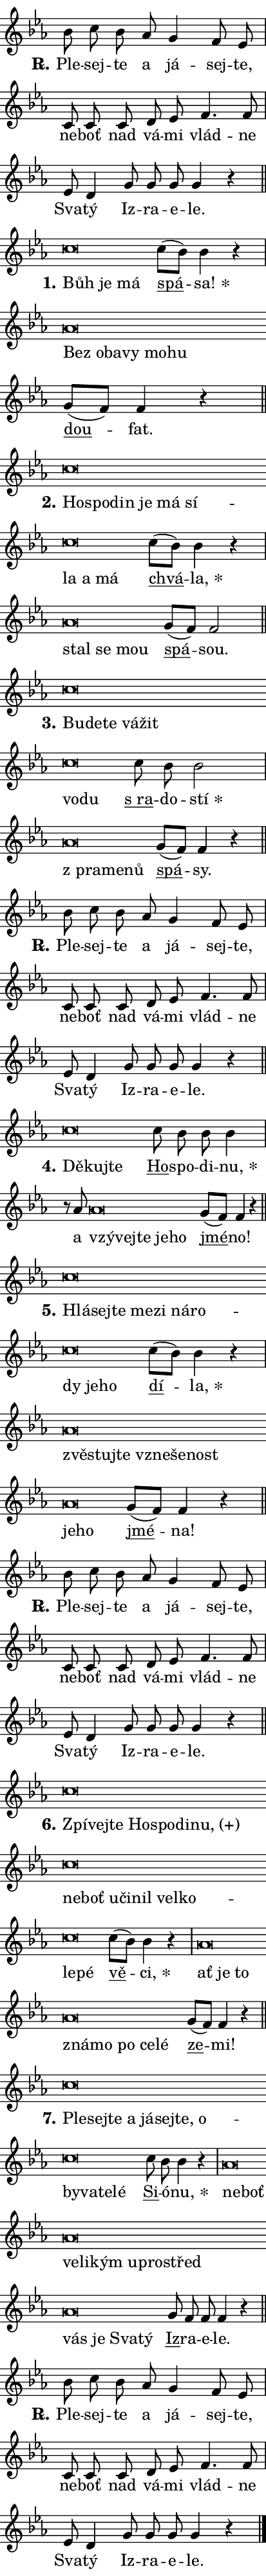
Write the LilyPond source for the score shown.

\version "2.24.0"
\header { tagline = "" }
\paper {
  indent = 0\cm
  top-margin = 0\cm
  right-margin = 0\cm
  bottom-margin = 0\cm
  left-margin = 0\cm
  paper-width = 7\cm
  page-breaking = #ly:one-page-breaking
  system-system-spacing.basic-distance = #11
  score-system-spacing.basic-distance = #11
  ragged-last = ##f
}


%% Author: Thomas Morley
%% https://lists.gnu.org/archive/html/lilypond-user/2020-05/msg00002.html
#(define (line-position grob)
"Returns position of @var[grob} in current system:
   @code{'start}, if at first time-step
   @code{'end}, if at last time-step
   @code{'middle} otherwise
"
  (let* ((col (ly:item-get-column grob))
         (ln (ly:grob-object col 'left-neighbor))
         (rn (ly:grob-object col 'right-neighbor))
         (col-to-check-left (if (ly:grob? ln) ln col))
         (col-to-check-right (if (ly:grob? rn) rn col))
         (break-dir-left
           (and
             (ly:grob-property col-to-check-left 'non-musical #f)
             (ly:item-break-dir col-to-check-left)))
         (break-dir-right
           (and
             (ly:grob-property col-to-check-right 'non-musical #f)
             (ly:item-break-dir col-to-check-right))))
        (cond ((eqv? 1 break-dir-left) 'start)
              ((eqv? -1 break-dir-right) 'end)
              (else 'middle))))

#(define (tranparent-at-line-position vctor)
  (lambda (grob)
  "Relying on @code{line-position} select the relevant enry from @var{vctor}.
Used to determine transparency,"
    (case (line-position grob)
      ((end) (not (vector-ref vctor 0)))
      ((middle) (not (vector-ref vctor 1)))
      ((start) (not (vector-ref vctor 2))))))

noteHeadBreakVisibility =
#(define-music-function (break-visibility)(vector?)
"Makes @code{NoteHead}s transparent relying on @var{break-visibility}"
#{
  \override NoteHead.transparent =
    #(tranparent-at-line-position break-visibility)
#})

#(define delete-ledgers-for-transparent-note-heads
  (lambda (grob)
    "Reads whether a @code{NoteHead} is transparent.
If so this @code{NoteHead} is removed from @code{'note-heads} from
@var{grob}, which is supposed to be @code{LedgerLineSpanner}.
As a result ledgers are not printed for this @code{NoteHead}"
    (let* ((nhds-array (ly:grob-object grob 'note-heads))
           (nhds-list
             (if (ly:grob-array? nhds-array)
                 (ly:grob-array->list nhds-array)
                 '()))
           ;; Relies on the transparent-property being done before
           ;; Staff.LedgerLineSpanner.after-line-breaking is executed.
           ;; This is fragile ...
           (to-keep
             (remove
               (lambda (nhd)
                 (ly:grob-property nhd 'transparent #f))
               nhds-list)))
      ;; TODO find a better method to iterate over grob-arrays, similiar
      ;; to filter/remove etc for lists
      ;; For now rebuilt from scratch
      (set! (ly:grob-object grob 'note-heads)  '())
      (for-each
        (lambda (nhd)
          (ly:pointer-group-interface::add-grob grob 'note-heads nhd))
        to-keep))))

hideNotes = {
  \noteHeadBreakVisibility #begin-of-line-visible
}
unHideNotes = {
  \noteHeadBreakVisibility #all-visible
}

% work-around for resetting accidentals
% https://lilypond.org/doc/v2.23/Documentation/notation/displaying-rhythms#unmetered-music
cadenzaMeasure = {
  \cadenzaOff
  \partial 1024 s1024
  \cadenzaOn
}

#(define-markup-command (accent layout props text) (markup?)
  "Underline accented syllable"
  (interpret-markup layout props
    #{\markup \override #'(offset . 4.3) \underline { #text }#}))

responsum = \markup \concat {
  "R" \hspace #-1.05 \path #0.1 #'((moveto 0 0.07) (lineto 0.9 0.8)) \hspace #0.05 "."
}

\layout {
    \context {
        \Staff
        \remove "Time_signature_engraver"
        \override LedgerLineSpanner.after-line-breaking = #delete-ledgers-for-transparent-note-heads
    }
    \context {
        \Voice {
            \override NoteHead.output-attributes = #'((class . "notehead"))
            \override Hairpin.height = #0.55
        }
    }
    \context {
        \Lyrics {
            \override StanzaNumber.output-attributes = #'((class . "stanzanumber"))
            \override LyricSpace.minimum-distance = #0.9
            \override LyricText.font-name = #"TeX Gyre Schola"
            \override LyricText.font-size = 1
            \override StanzaNumber.font-name = #"TeX Gyre Schola Bold"
            \override StanzaNumber.font-size = 1
        }
    }
}

% magnetic-lyrics.ily
%
%   written by
%     Jean Abou Samra <jean@abou-samra.fr>
%     Werner Lemberg <wl@gnu.org>
%
%   adapted by
%     Jiri Hon <jiri.hon@gmail.com>
%
% Version 2022-Apr-15

% https://www.mail-archive.com/lilypond-user@gnu.org/msg149350.html

#(define (Left_hyphen_pointer_engraver context)
   "Collect syllable-hyphen-syllable occurrences in lyrics and store
them in properties.  This engraver only looks to the left.  For
example, if the lyrics input is @code{foo -- bar}, it does the
following.

@itemize @bullet
@item
Set the @code{text} property of the @code{LyricHyphen} grob between
@q{foo} and @q{bar} to @code{foo}.

@item
Set the @code{left-hyphen} property of the @code{LyricText} grob with
text @q{foo} to the @code{LyricHyphen} grob between @q{foo} and
@q{bar}.
@end itemize

Use this auxiliary engraver in combination with the
@code{lyric-@/text::@/apply-@/magnetic-@/offset!} hook."
   (let ((hyphen #f)
         (text #f))
     (make-engraver
      (acknowledgers
       ((lyric-syllable-interface engraver grob source-engraver)
        (set! text grob)))
      (end-acknowledgers
       ((lyric-hyphen-interface engraver grob source-engraver)
        ;(when (not (grob::has-interface grob 'lyric-space-interface))
          (set! hyphen grob)));)
      ((stop-translation-timestep engraver)
       (when (and text hyphen)
         (ly:grob-set-object! text 'left-hyphen hyphen))
       (set! text #f)
       (set! hyphen #f)))))

#(define (lyric-text::apply-magnetic-offset! grob)
   "If the space between two syllables is less than the value in
property @code{LyricText@/.details@/.squash-threshold}, move the right
syllable to the left so that it gets concatenated with the left
syllable.

Use this function as a hook for
@code{LyricText@/.after-@/line-@/breaking} if the
@code{Left_@/hyphen_@/pointer_@/engraver} is active."
   (let ((hyphen (ly:grob-object grob 'left-hyphen #f)))
     (when hyphen
       (let ((left-text (ly:spanner-bound hyphen LEFT)))
         (when (grob::has-interface left-text 'lyric-syllable-interface)
           (let* ((common (ly:grob-common-refpoint grob left-text X))
                  (this-x-ext (ly:grob-extent grob common X))
                  (left-x-ext
                   (begin
                     ;; Trigger magnetism for left-text.
                     (ly:grob-property left-text 'after-line-breaking)
                     (ly:grob-extent left-text common X)))
                  ;; `delta` is the gap width between two syllables.
                  (delta (- (interval-start this-x-ext)
                            (interval-end left-x-ext)))
                  (details (ly:grob-property grob 'details))
                  (threshold (assoc-get 'squash-threshold details 0.2)))
             (when (< delta threshold)
               (let* (;; We have to manipulate the input text so that
                      ;; ligatures crossing syllable boundaries are not
                      ;; disabled.  For languages based on the Latin
                      ;; script this is essentially a beautification.
                      ;; However, for non-Western scripts it can be a
                      ;; necessity.
                      (lt (ly:grob-property left-text 'text))
                      (rt (ly:grob-property grob 'text))
                      (is-space (grob::has-interface hyphen 'lyric-space-interface))
                      (space (if is-space " " ""))
                      (space-markup (grob-interpret-markup grob " "))
                      (space-size (interval-length (ly:stencil-extent space-markup X)))
                      (extra-delta (if is-space space-size 0))
                      ;; Append new syllable.
                      (ltrt-space (if (and (string? lt) (string? rt))
                                (string-append lt space rt)
                                (make-concat-markup (list lt space rt))))
                      ;; Right-align `ltrt` to the right side.
                      (ltrt-space-markup (grob-interpret-markup
                               grob
                               (make-translate-markup
                                (cons (interval-length this-x-ext) 0)
                                (make-right-align-markup ltrt-space)))))
                 (begin
                   ;; Don't print `left-text`.
                   (ly:grob-set-property! left-text 'stencil #f)
                   ;; Set text and stencil (which holds all collected
                   ;; syllables so far) and shift it to the left.
                   (ly:grob-set-property! grob 'text ltrt-space)
                   (ly:grob-set-property! grob 'stencil ltrt-space-markup)
                   (ly:grob-translate-axis! grob (- (- delta extra-delta)) X))))))))))


#(define (lyric-hyphen::displace-bounds-first grob)
   ;; Make very sure this callback isn't triggered too early.
   (let ((left (ly:spanner-bound grob LEFT))
         (right (ly:spanner-bound grob RIGHT)))
     (ly:grob-property left 'after-line-breaking)
     (ly:grob-property right 'after-line-breaking)
     (ly:lyric-hyphen::print grob)))

squashThreshold = #0.4

\layout {
  \context {
    \Lyrics
    \consists #Left_hyphen_pointer_engraver
    \override LyricText.after-line-breaking =
      #lyric-text::apply-magnetic-offset!
    \override LyricHyphen.stencil = #lyric-hyphen::displace-bounds-first
    \override LyricText.details.squash-threshold = \squashThreshold
    \override LyricHyphen.minimum-distance = 0
    \override LyricHyphen.minimum-length = \squashThreshold
  }
}

squash = \override LyricText.details.squash-threshold = 9999
unSquash = \override LyricText.details.squash-threshold = \squashThreshold

left = \override LyricText.self-alignment-X = #LEFT
unLeft = \revert LyricText.self-alignment-X

starOffset = #(lambda (grob) 
                (let ((x_offset (ly:self-alignment-interface::aligned-on-x-parent grob)))
                  (if (= x_offset 0) 0 (+ x_offset 1.2))))

star = #(define-music-function (syllable)(string?)
"Append star separator at the end of a syllable"
#{
  \once \override LyricText.X-offset = #starOffset
  \lyricmode { \markup {
    #syllable
    \override #'((font-name . "TeX Gyre Schola Bold")) \hspace #0.2 \lower #0.65 \larger "*"
  } }
#})

starAccent = #(define-music-function (syllable)(string?)
"Append star separator at the end of a syllable and make accent"
#{
  \once \override LyricText.X-offset = #starOffset
  \lyricmode { \markup {
    \accent #syllable
    \override #'((font-name . "TeX Gyre Schola Bold")) \hspace #0.2 \lower #0.65 \larger "*"
  } }
#})

breath = #(define-music-function (syllable)(string?)
"Append breathing indicator at the end of a syllable"
#{
  \lyricmode { \markup { #syllable "+" } }
#})

optionalBreath = #(define-music-function (syllable)(string?)
"Append optional breathing indicator at the end of a syllable"
#{
  \lyricmode { \markup { #syllable "(+)" } }
#})


\score {
    <<
        \new Voice = "melody" { \cadenzaOn \key es \major \relative { bes'8 c bes as g4 f8 es \cadenzaMeasure \bar "|" c c \bar "" c d es \bar "" f4. f8 \cadenzaMeasure \bar "|" es d4 \bar "" g8 g g g4 r \cadenzaMeasure \bar "||" \break } }
        \new Lyrics \lyricsto "melody" { \lyricmode { \set stanza = \responsum
Ple -- sej -- te a já -- sej -- te, ne -- boť nad vá -- mi vlád -- ne Sva -- tý Iz -- ra -- e -- le. } }
    >>
    \layout {}
}

\score {
    <<
        \new Voice = "melody" { \cadenzaOn \key es \major \relative { c''\breve*1/16 \hideNotes \breve*1/16 \breve*1/16 \bar "" \unHideNotes \bar "" c8[( bes)] bes4 r \cadenzaMeasure \bar "|" as\breve*1/16 \hideNotes \breve*1/16 \bar "" \breve*1/16 \bar "" \breve*1/16 \bar "" \breve*1/16 \breve*1/16 \bar "" \unHideNotes \bar "" g8[( f)] f4 r \cadenzaMeasure \bar "||" \break } }
        \new Lyrics \lyricsto "melody" { \lyricmode { \set stanza = "1."
\left Bůh \squash je má \unLeft \unSquash \markup \accent spá -- \star sa! \left Bez \squash o -- ba -- vy mo -- hu \unLeft \unSquash \markup \accent dou -- fat. } }
    >>
    \layout {}
}

\score {
    <<
        \new Voice = "melody" { \cadenzaOn \key es \major \relative { c''\breve*1/16 \hideNotes \breve*1/16 \bar "" \breve*1/16 \bar "" \breve*1/16 \bar "" \breve*1/16 \bar "" \breve*1/16 \bar "" \breve*1/16 \bar "" \breve*1/16 \breve*1/16 \bar "" \unHideNotes \bar "" c8[( bes)] bes4 r \cadenzaMeasure \bar "|" as\breve*1/16 \hideNotes \breve*1/16 \breve*1/16 \bar "" \unHideNotes \bar "" g8[( f)] f2 \cadenzaMeasure \bar "||" \break } }
        \new Lyrics \lyricsto "melody" { \lyricmode { \set stanza = "2."
\left Ho -- \squash spo -- din je má sí -- la a má \unLeft \unSquash \markup \accent chvá -- \star la, \left stal \squash se mou \unLeft \unSquash \markup \accent spá -- sou. } }
    >>
    \layout {}
}

\score {
    <<
        \new Voice = "melody" { \cadenzaOn \key es \major \relative { c''\breve*1/16 \hideNotes \breve*1/16 \bar "" \breve*1/16 \bar "" \breve*1/16 \bar "" \breve*1/16 \bar "" \breve*1/16 \breve*1/16 \bar "" \unHideNotes \bar "" c8 bes bes2 \cadenzaMeasure \bar "|" as\breve*1/16 \hideNotes \breve*1/16 \breve*1/16 \bar "" \unHideNotes \bar "" g8[( f)] f4 r \cadenzaMeasure \bar "||" \break } }
        \new Lyrics \lyricsto "melody" { \lyricmode { \set stanza = "3."
\left Bu -- \squash de -- te vá -- žit vo -- du \unLeft \unSquash \markup \accent "s ra" -- do -- \star stí \left "z pra" -- \squash me -- nů \unLeft \unSquash \markup \accent spá -- sy. } }
    >>
    \layout {}
}

\score {
    <<
        \new Voice = "melody" { \cadenzaOn \key es \major \relative { bes'8 c bes as g4 f8 es \cadenzaMeasure \bar "|" c c \bar "" c d es \bar "" f4. f8 \cadenzaMeasure \bar "|" es d4 \bar "" g8 g g g4 r \cadenzaMeasure \bar "||" \break } }
        \new Lyrics \lyricsto "melody" { \lyricmode { \set stanza = \responsum
Ple -- sej -- te a já -- sej -- te, ne -- boť nad vá -- mi vlád -- ne Sva -- tý Iz -- ra -- e -- le. } }
    >>
    \layout {}
}

\score {
    <<
        \new Voice = "melody" { \cadenzaOn \key es \major \relative { c''\breve*1/16 \hideNotes \breve*1/16 \breve*1/16 \bar "" \unHideNotes \bar "" c8 bes bes bes4 \cadenzaMeasure \bar "|" r8 as as\breve*1/16 \hideNotes \breve*1/16 \bar "" \breve*1/16 \bar "" \breve*1/16 \breve*1/16 \bar "" \unHideNotes \bar "" g8[( f)] f4 r \cadenzaMeasure \bar "||" \break } }
        \new Lyrics \lyricsto "melody" { \lyricmode { \set stanza = "4."
\left Dě -- \squash kuj -- te \unLeft \unSquash \markup \accent Ho -- spo -- di -- \star nu, a \left vzý -- \squash vej -- te je -- ho \unLeft \unSquash \markup \accent jmé -- no! } }
    >>
    \layout {}
}

\score {
    <<
        \new Voice = "melody" { \cadenzaOn \key es \major \relative { c''\breve*1/16 \hideNotes \breve*1/16 \bar "" \breve*1/16 \bar "" \breve*1/16 \bar "" \breve*1/16 \bar "" \breve*1/16 \bar "" \breve*1/16 \bar "" \breve*1/16 \bar "" \breve*1/16 \breve*1/16 \bar "" \unHideNotes \bar "" c8[( bes)] bes4 r \cadenzaMeasure \bar "|" as\breve*1/16 \hideNotes \breve*1/16 \bar "" \breve*1/16 \bar "" \breve*1/16 \bar "" \breve*1/16 \bar "" \breve*1/16 \bar "" \breve*1/16 \breve*1/16 \bar "" \unHideNotes \bar "" g8[( f)] f4 r \cadenzaMeasure \bar "||" \break } }
        \new Lyrics \lyricsto "melody" { \lyricmode { \set stanza = "5."
\left Hlá -- \squash sej -- te me -- zi ná -- ro -- dy je -- ho \unLeft \unSquash \markup \accent dí -- \star la, \left zvě -- \squash stuj -- te vzne -- še -- nost je -- ho \unLeft \unSquash \markup \accent jmé -- na! } }
    >>
    \layout {}
}

\score {
    <<
        \new Voice = "melody" { \cadenzaOn \key es \major \relative { bes'8 c bes as g4 f8 es \cadenzaMeasure \bar "|" c c \bar "" c d es \bar "" f4. f8 \cadenzaMeasure \bar "|" es d4 \bar "" g8 g g g4 r \cadenzaMeasure \bar "||" \break } }
        \new Lyrics \lyricsto "melody" { \lyricmode { \set stanza = \responsum
Ple -- sej -- te a já -- sej -- te, ne -- boť nad vá -- mi vlád -- ne Sva -- tý Iz -- ra -- e -- le. } }
    >>
    \layout {}
}

\score {
    <<
        \new Voice = "melody" { \cadenzaOn \key es \major \relative { c''\breve*1/16 \hideNotes \breve*1/16 \bar "" \breve*1/16 \bar "" \breve*1/16 \bar "" \breve*1/16 \bar "" \breve*1/16 \bar "" \breve*1/16 \bar "" \breve*1/16 \bar "" \breve*1/16 \bar "" \breve*1/16 \bar "" \breve*1/16 \bar "" \breve*1/16 \bar "" \breve*1/16 \bar "" \breve*1/16 \bar "" \breve*1/16 \breve*1/16 \bar "" \unHideNotes \bar "" c8[( bes)] bes4 r \cadenzaMeasure \bar "|" as\breve*1/16 \hideNotes \breve*1/16 \bar "" \breve*1/16 \bar "" \breve*1/16 \bar "" \breve*1/16 \bar "" \breve*1/16 \bar "" \breve*1/16 \breve*1/16 \bar "" \unHideNotes \bar "" g8[( f)] f4 r \cadenzaMeasure \bar "||" \break } }
        \new Lyrics \lyricsto "melody" { \lyricmode { \set stanza = "6."
\left Zpí -- \squash vej -- te Ho -- spo -- di -- \optionalBreath nu, ne -- boť u -- či -- nil vel -- ko -- le -- pé \unLeft \unSquash \markup \accent vě -- \star ci, \left ať \squash je to zná -- mo po ce -- lé \unLeft \unSquash \markup \accent ze -- mi! } }
    >>
    \layout {}
}

\score {
    <<
        \new Voice = "melody" { \cadenzaOn \key es \major \relative { c''\breve*1/16 \hideNotes \breve*1/16 \bar "" \breve*1/16 \bar "" \breve*1/16 \bar "" \breve*1/16 \bar "" \breve*1/16 \bar "" \breve*1/16 \bar "" \breve*1/16 \bar "" \breve*1/16 \bar "" \breve*1/16 \bar "" \breve*1/16 \breve*1/16 \bar "" \unHideNotes \bar "" c8 bes bes4 r \cadenzaMeasure \bar "|" as\breve*1/16 \hideNotes \breve*1/16 \bar "" \breve*1/16 \bar "" \breve*1/16 \bar "" \breve*1/16 \bar "" \breve*1/16 \bar "" \breve*1/16 \bar "" \breve*1/16 \bar "" \breve*1/16 \bar "" \breve*1/16 \bar "" \breve*1/16 \breve*1/16 \bar "" \unHideNotes \bar "" g8 f f f4 r \cadenzaMeasure \bar "||" \break } }
        \new Lyrics \lyricsto "melody" { \lyricmode { \set stanza = "7."
\left Ple -- \squash sej -- te a já -- sej -- te, o -- by -- va -- te -- lé \unLeft \unSquash \markup \accent Si -- ó -- \star nu, \left ne -- \squash boť ve -- li -- kým u -- pro -- střed vás je Sva -- tý \unLeft \unSquash \markup \accent Iz -- ra -- e -- le. } }
    >>
    \layout {}
}

\score {
    <<
        \new Voice = "melody" { \cadenzaOn \key es \major \relative { bes'8 c bes as g4 f8 es \cadenzaMeasure \bar "|" c c \bar "" c d es \bar "" f4. f8 \cadenzaMeasure \bar "|" es d4 \bar "" g8 g g g4 r \cadenzaMeasure \bar "||" \break } \bar "|." }
        \new Lyrics \lyricsto "melody" { \lyricmode { \set stanza = \responsum
Ple -- sej -- te a já -- sej -- te, ne -- boť nad vá -- mi vlád -- ne Sva -- tý Iz -- ra -- e -- le. } }
    >>
    \layout {}
}
